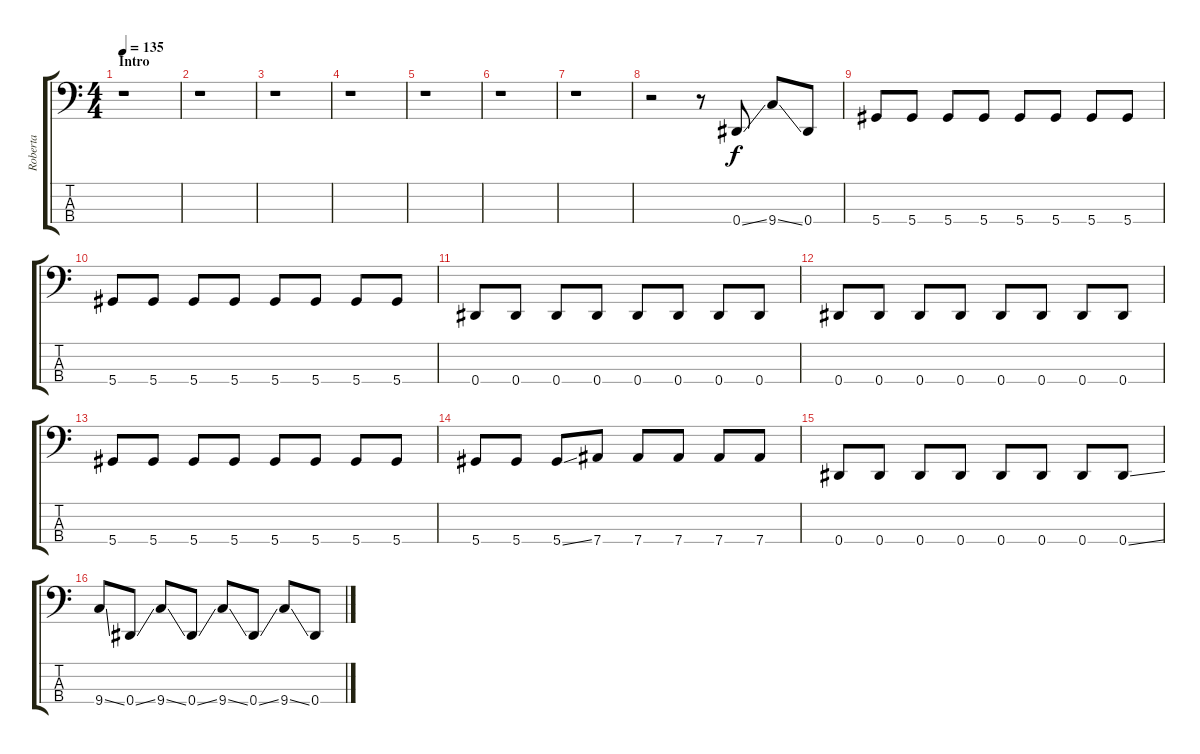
\track ("Roberta" "Roberta") {instrument electricbassfinger}
\staff {score tabs}
\tuning (Gb2 Db2 Ab1 Eb1) {hide}
\ts (4 4)
\section ("" "Intro")
\tempo 135
\clef f4
\ks c
r.1{dy f instrument electricbassfinger} |
r.1 |
r.1 |
r.1 |
r.1 |
r.1 |
r.1 |
r.2 r.8 0.4{ss}.8 9.4{ss}.8 0.4.8 |
5.4.8 5.4.8 5.4.8 5.4.8 5.4.8 5.4.8 5.4.8 5.4.8 |
5.4.8 5.4.8 5.4.8 5.4.8 5.4.8 5.4.8 5.4.8 5.4.8 |
0.4.8 0.4.8 0.4.8 0.4.8 0.4.8 0.4.8 0.4.8 0.4.8 |
0.4.8 0.4.8 0.4.8 0.4.8 0.4.8 0.4.8 0.4.8 0.4.8 |
5.4.8 5.4.8 5.4.8 5.4.8 5.4.8 5.4.8 5.4.8 5.4.8 |
5.4.8 5.4.8 5.4{ss}.8 7.4.8 7.4.8 7.4.8 7.4.8 7.4.8 |
0.4.8 0.4.8 0.4.8 0.4.8 0.4.8 0.4.8 0.4.8 0.4{ss}.8 |
9.4{ss}.8 0.4{ss}.8 9.4{ss}.8 0.4{ss}.8 9.4{ss}.8 0.4{ss}.8 9.4{ss}.8 0.4.8
